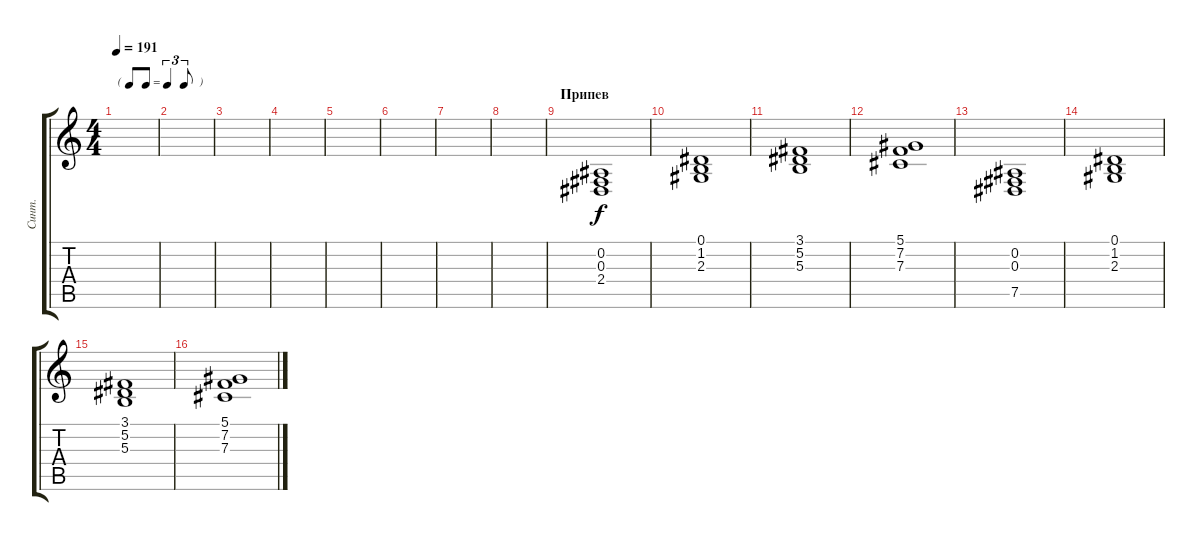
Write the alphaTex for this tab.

\track ("Синт." "Синт.") {instrument stringensemble2}
\staff {score tabs}
\tuning (Eb4 Bb3 Gb3 Db3 Ab2 Eb2) {hide}
\ts (4 4)
\tf triplet8th
\tempo 191
\clef g2
\ks c
|
|
|
|
|
|
|
|
\section ("" "Припев")
(0.2 0.3 2.4).1{volume 6 instrument choiraahs} |
(0.1 1.2 2.3).1 |
(3.1 5.2 5.3).1 |
(5.1 7.2 7.3).1 |
(0.2 0.3 7.5).1 |
(0.1 1.2 2.3).1 |
(3.1 5.2 5.3).1 |
(5.1 7.2 7.3).1
